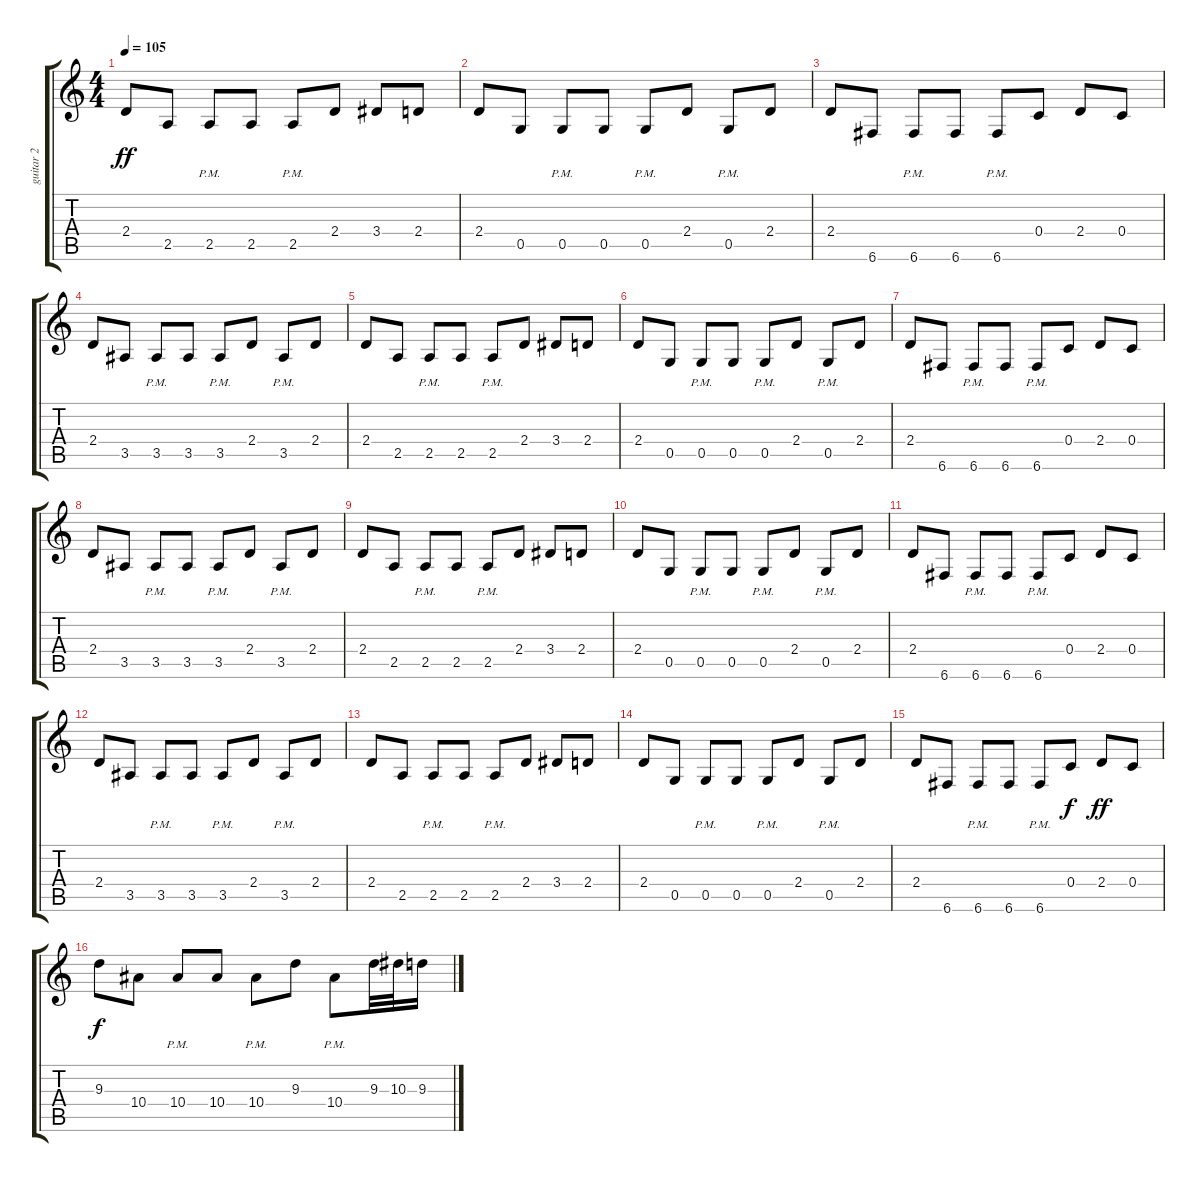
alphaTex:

\track ("guitar 2" "guitar 2") {instrument distortionguitar}
\staff {score tabs}
\tuning (D4 A3 F3 C3 G2 C2) {hide}
\ts (4 4)
\tempo 105
\clef g2
\ks c
2.4.8{dy ff} 2.5.8 2.5{pm}.8 2.5.8 2.5{pm}.8 2.4.8 3.4.8 2.4.8 |
2.4.8 0.5.8 0.5{pm}.8 0.5.8 0.5{pm}.8 2.4.8 0.5{pm}.8 2.4.8 |
2.4.8 6.6.8 6.6{pm}.8 6.6.8 6.6{pm}.8 0.4.8 2.4.8 0.4.8 |
2.4.8 3.5.8 3.5{pm}.8 3.5.8 3.5{pm}.8 2.4.8 3.5{pm}.8 2.4.8 |
2.4.8 2.5.8 2.5{pm}.8 2.5.8 2.5{pm}.8 2.4.8 3.4.8 2.4.8 |
2.4.8 0.5.8 0.5{pm}.8 0.5.8 0.5{pm}.8 2.4.8 0.5{pm}.8 2.4.8 |
2.4.8 6.6.8 6.6{pm}.8 6.6.8 6.6{pm}.8 0.4.8 2.4.8 0.4.8 |
2.4.8 3.5.8 3.5{pm}.8 3.5.8 3.5{pm}.8 2.4.8 3.5{pm}.8 2.4.8 |
2.4.8 2.5.8 2.5{pm}.8 2.5.8 2.5{pm}.8 2.4.8 3.4.8 2.4.8 |
2.4.8 0.5.8 0.5{pm}.8 0.5.8 0.5{pm}.8 2.4.8 0.5{pm}.8 2.4.8 |
2.4.8 6.6.8 6.6{pm}.8 6.6.8 6.6{pm}.8 0.4.8 2.4.8 0.4.8 |
2.4.8 3.5.8 3.5{pm}.8 3.5.8 3.5{pm}.8 2.4.8 3.5{pm}.8 2.4.8 |
2.4.8 2.5.8 2.5{pm}.8 2.5.8 2.5{pm}.8 2.4.8 3.4.8 2.4.8 |
2.4.8 0.5.8 0.5{pm}.8 0.5.8 0.5{pm}.8 2.4.8 0.5{pm}.8 2.4.8 |
2.4.8 6.6.8 6.6{pm}.8 6.6.8 6.6{pm}.8 0.4.8{dy f} 2.4.8{dy ff} 0.4.8 |
9.3.8{dy f} 10.4.8 10.4{pm}.8 10.4.8 10.4{pm}.8 9.3.8 10.4{pm}.8 9.3.32 10.3.32 9.3.16
